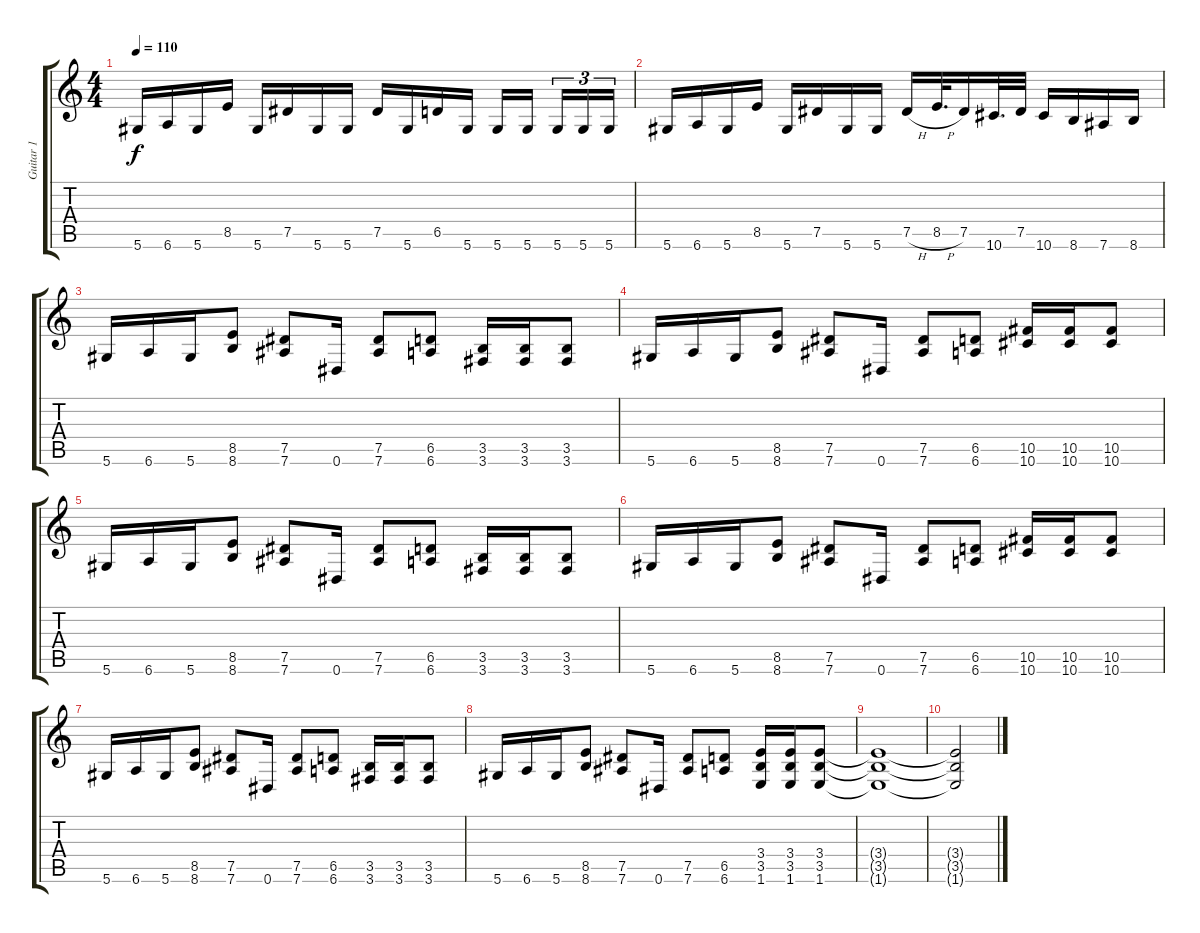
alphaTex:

\track ("Guitar 1" "Guitar 1") {instrument distortionguitar}
\staff {score tabs}
\tuning (Eb4 Bb3 Gb3 Db3 Ab2 Eb2) {hide}
\ts (4 4)
\tempo 110
\clef g2
\ks c
5.6.16{dy f} 6.6.16 5.6.16 8.5.16 5.6.16 7.5.16 5.6.16 5.6.16 7.5.16 5.6.16 6.5.16 5.6.16 5.6.16 5.6.16{beam splitsecondary} 5.6.16{tu (3 2)} 5.6.16{tu (3 2)} 5.6.16{tu (3 2)} |
5.6.16 6.6.16 5.6.16 8.5.16 5.6.16 7.5.16 5.6.16 5.6.16 7.5{h}.16 8.5{h}.32{d} 7.5.16 10.6.32{d} 7.5.32 10.6.16 8.6.16 7.6.16 8.6.16 |
5.6.16 6.6.16 5.6.16 (8.5 8.6).8 (7.5 7.6).8 0.6.16 (7.5 7.6).8 (6.5 6.6).8 (3.5 3.6).16 (3.5 3.6).16 (3.5 3.6).8 |
5.6.16 6.6.16 5.6.16 (8.5 8.6).8 (7.5 7.6).8 0.6.16 (7.5 7.6).8 (6.5 6.6).8 (10.5 10.6).16 (10.5 10.6).16 (10.5 10.6).8 |
5.6.16 6.6.16 5.6.16 (8.5 8.6).8 (7.5 7.6).8 0.6.16 (7.5 7.6).8 (6.5 6.6).8 (3.5 3.6).16 (3.5 3.6).16 (3.5 3.6).8 |
5.6.16 6.6.16 5.6.16 (8.5 8.6).8 (7.5 7.6).8 0.6.16 (7.5 7.6).8 (6.5 6.6).8 (10.5 10.6).16 (10.5 10.6).16 (10.5 10.6).8 |
5.6.16 6.6.16 5.6.16 (8.5 8.6).8 (7.5 7.6).8 0.6.16 (7.5 7.6).8 (6.5 6.6).8 (3.5 3.6).16 (3.5 3.6).16 (3.5 3.6).8 |
5.6.16 6.6.16 5.6.16 (8.5 8.6).8 (7.5 7.6).8 0.6.16 (7.5 7.6).8 (6.5 6.6).8 (3.4 3.5 1.6).16 (3.4 3.5 1.6).16 (3.4 3.5 1.6).8 |
(3.4{t} 3.5{t} 1.6{t}).1 |
(3.4{t} 3.5{t} 1.6{t}).2
